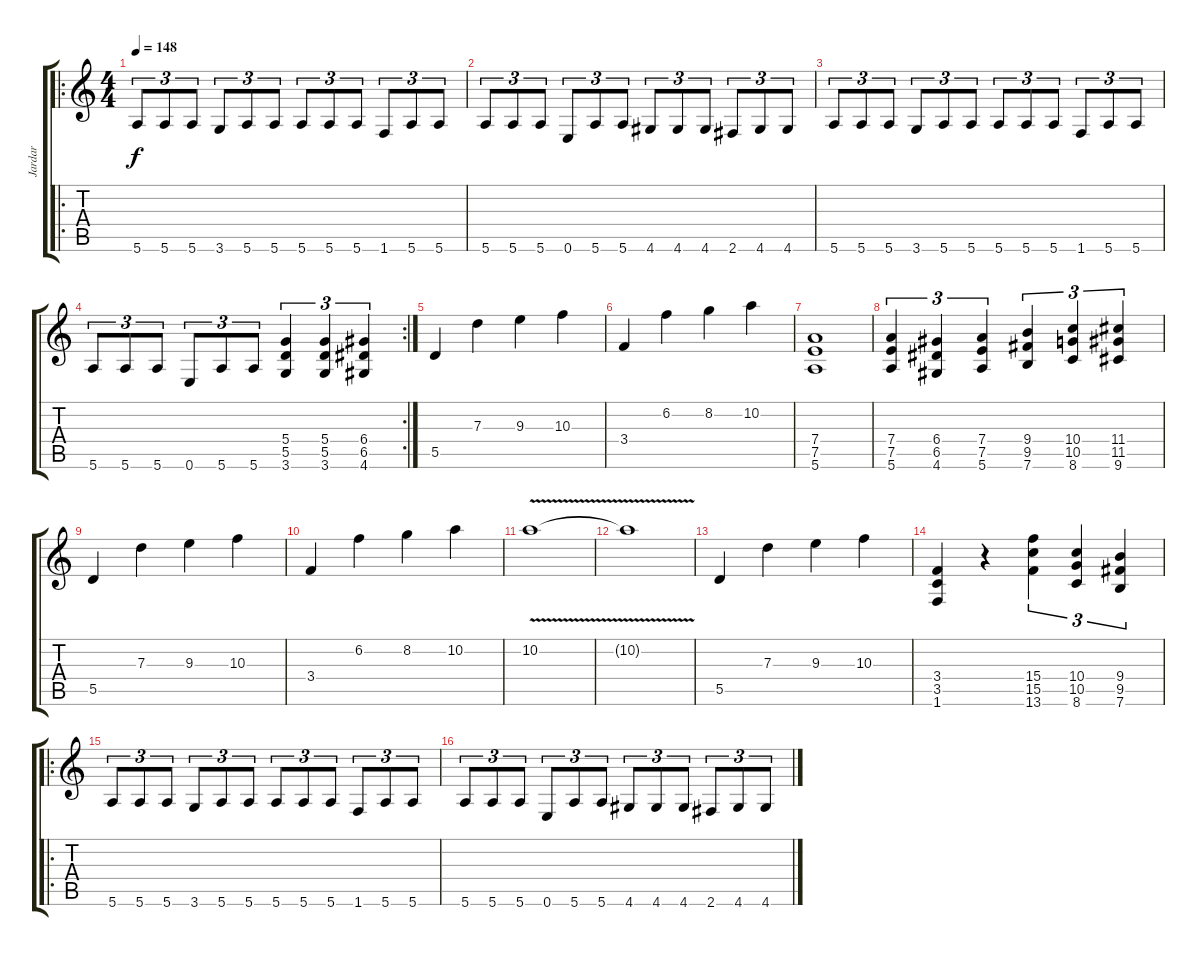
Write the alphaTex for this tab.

\track ("Jardar     ( Guitar )" "Jardar    ") {instrument distortionguitar}
\staff {score tabs}
\tuning (E4 B3 G3 D3 A2 E2) {hide}
\ro
\ts (4 4)
\tempo 148
\clef g2
\ks c
5.6.8{tu (3 2) dy f} 5.6.8{tu (3 2)} 5.6.8{tu (3 2)} 3.6.8{tu (3 2)} 5.6.8{tu (3 2)} 5.6.8{tu (3 2)} 5.6.8{tu (3 2)} 5.6.8{tu (3 2)} 5.6.8{tu (3 2)} 1.6.8{tu (3 2)} 5.6.8{tu (3 2)} 5.6.8{tu (3 2)} |
5.6.8{tu (3 2)} 5.6.8{tu (3 2)} 5.6.8{tu (3 2)} 0.6.8{tu (3 2)} 5.6.8{tu (3 2)} 5.6.8{tu (3 2)} 4.6.8{tu (3 2)} 4.6.8{tu (3 2)} 4.6.8{tu (3 2)} 2.6.8{tu (3 2)} 4.6.8{tu (3 2)} 4.6.8{tu (3 2)} |
5.6.8{tu (3 2)} 5.6.8{tu (3 2)} 5.6.8{tu (3 2)} 3.6.8{tu (3 2)} 5.6.8{tu (3 2)} 5.6.8{tu (3 2)} 5.6.8{tu (3 2)} 5.6.8{tu (3 2)} 5.6.8{tu (3 2)} 1.6.8{tu (3 2)} 5.6.8{tu (3 2)} 5.6.8{tu (3 2)} |
\rc 2
5.6.8{tu (3 2)} 5.6.8{tu (3 2)} 5.6.8{tu (3 2)} 0.6.8{tu (3 2)} 5.6.8{tu (3 2)} 5.6.8{tu (3 2)} (5.4 5.5 3.6).4{tu (3 2)} (5.4 5.5 3.6).4{tu (3 2)} (6.4 6.5 4.6).4{tu (3 2)} |
5.5.4 7.3.4 9.3.4 10.3.4 |
3.4.4 6.2.4 8.2.4 10.2.4 |
(7.4 7.5 5.6).1 |
(7.4 7.5 5.6).4{tu (3 2)} (6.4 6.5 4.6).4{tu (3 2)} (7.4 7.5 5.6).4{tu (3 2)} (9.4 9.5 7.6).4{tu (3 2)} (10.4 10.5 8.6).4{tu (3 2)} (11.4 11.5 9.6).4{tu (3 2)} |
5.5.4 7.3.4 9.3.4 10.3.4 |
3.4.4 6.2.4 8.2.4 10.2.4 |
10.2{v}.1 |
10.2{t}.1 |
5.5.4 7.3.4 9.3.4 10.3.4 |
(3.4 3.5 1.6).4 r.4 (15.4 15.5 13.6).4{tu (3 2)} (10.4 10.5 8.6).4{tu (3 2)} (9.4 9.5 7.6).4{tu (3 2)} |
\ro
5.6.8{tu (3 2)} 5.6.8{tu (3 2)} 5.6.8{tu (3 2)} 3.6.8{tu (3 2)} 5.6.8{tu (3 2)} 5.6.8{tu (3 2)} 5.6.8{tu (3 2)} 5.6.8{tu (3 2)} 5.6.8{tu (3 2)} 1.6.8{tu (3 2)} 5.6.8{tu (3 2)} 5.6.8{tu (3 2)} |
5.6.8{tu (3 2)} 5.6.8{tu (3 2)} 5.6.8{tu (3 2)} 0.6.8{tu (3 2)} 5.6.8{tu (3 2)} 5.6.8{tu (3 2)} 4.6.8{tu (3 2)} 4.6.8{tu (3 2)} 4.6.8{tu (3 2)} 2.6.8{tu (3 2)} 4.6.8{tu (3 2)} 4.6.8{tu (3 2)}
